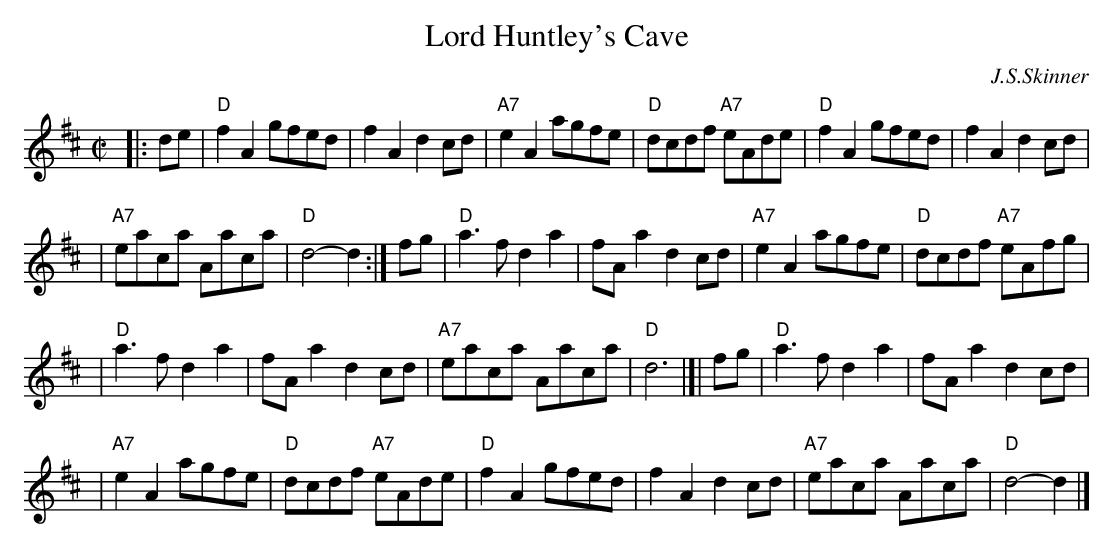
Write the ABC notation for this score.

X:1
T: Lord Huntley's Cave
C: J.S.Skinner
M: C|
L: 1/8
K: D
|: de \
| "D"f2A2 gfed \
| f2A2 d2cd \
| "A7"e2A2 agfe \
| "D"dcdf "A7"eAde \
| "D"f2A2 gfed \
| f2A2 d2cd |
| "A7"eaca Aaca \
| "D"d4-d2 :| fg \
| "D"a3f d2a2 \
| fAa2 d2cd \
| "A7"e2A2 agfe \
| "D"dcdf "A7"eAfg |
|  "D"a3f d2a2 \
| fAa2 d2cd \
| "A7"eaca Aaca \
| "D"d6 |]| fg \
| "D"a3f d2a2 \
| fAa2 d2cd |
| "A7"e2A2 agfe \
| "D"dcdf "A7"eAde \
| "D"f2A2 gfed \
| f2A2 d2cd \
| "A7"eaca Aaca \
| "D"d4-d2 |]
